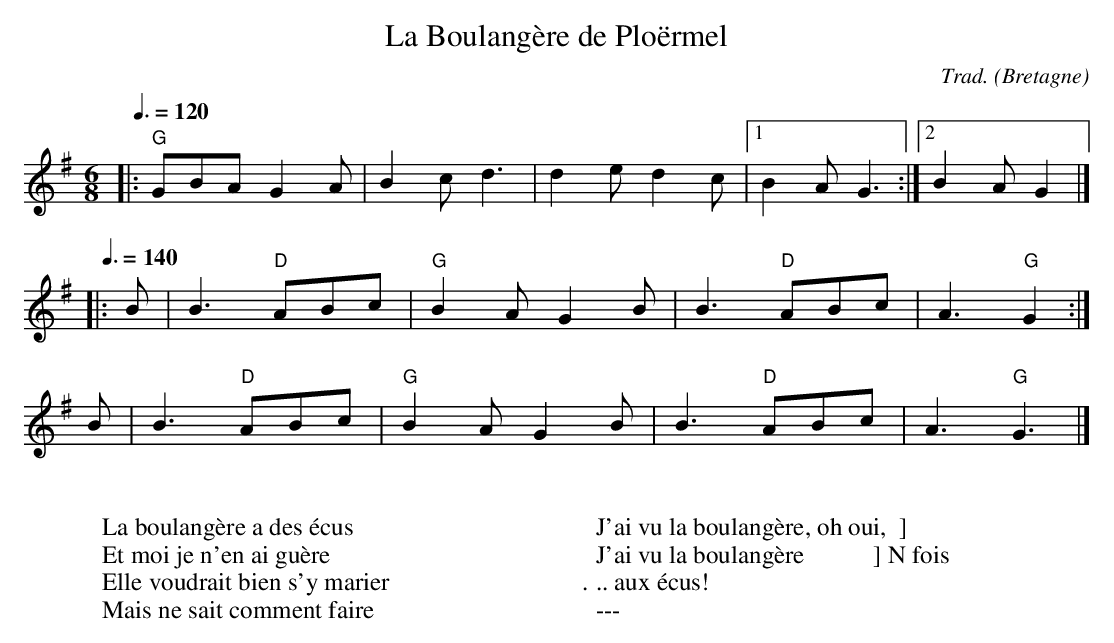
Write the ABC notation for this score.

X:1
T:La Boulangère de Ploërmel
C:Trad.
O:Bretagne
M:6/8
L:1/8
Q:3/8=120
K:Gmaj
|: "G"GBA G2A | B2c d3 | d2e d2c |1 B2A G3 :|2 B2A G2 |]
W:
W:La boulangère a des écus
W:Et moi je n'en ai guère
W:Elle voudrait bien s'y marier
W:Mais ne sait comment faire
W:
Q:3/8=140
K:Gmaj
|: B | B3 "D"ABc | "G"B2 A G2 B | B3 "D"ABc | A3 "G"G2 :|
B | B3 "D"ABc | "G"B2 A G2 B | B3 "D"ABc | A3 "G"G3 |]
W:
W:J'ai vu la boulangère, oh oui,  ]
W:J'ai vu la boulangère           ] N fois
W:... aux écus!
W:---
